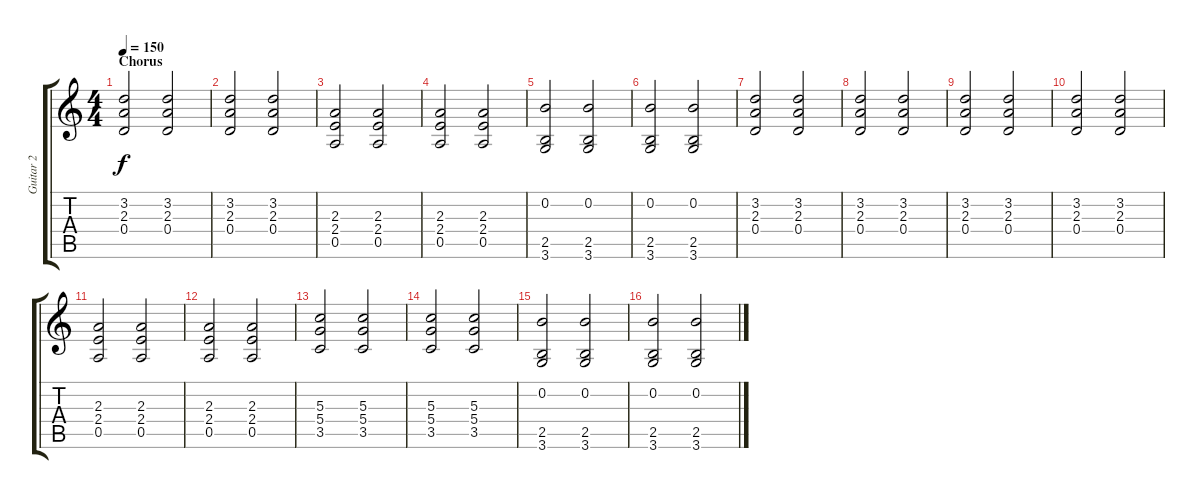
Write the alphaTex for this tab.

\track ("Guitar 2" "Guitar 2") {instrument acousticguitarnylon}
\staff {score tabs}
\tuning (E4 B3 G3 D3 A2 E2) {hide}
\ts (4 4)
\section ("" "Chorus")
\tempo 150
\clef g2
\ks c
(3.2 2.3 0.4).2{dy f} (3.2 2.3 0.4).2 |
(3.2 2.3 0.4).2 (3.2 2.3 0.4).2 |
(2.3 2.4 0.5).2 (2.3 2.4 0.5).2 |
(2.3 2.4 0.5).2 (2.3 2.4 0.5).2 |
(0.2 2.5 3.6).2 (0.2 2.5 3.6).2 |
(0.2 2.5 3.6).2 (0.2 2.5 3.6).2 |
(3.2 2.3 0.4).2 (3.2 2.3 0.4).2 |
(3.2 2.3 0.4).2 (3.2 2.3 0.4).2 |
(3.2 2.3 0.4).2 (3.2 2.3 0.4).2 |
(3.2 2.3 0.4).2 (3.2 2.3 0.4).2 |
(2.3 2.4 0.5).2 (2.3 2.4 0.5).2 |
(2.3 2.4 0.5).2 (2.3 2.4 0.5).2 |
(5.3 5.4 3.5).2 (5.3 5.4 3.5).2 |
(5.3 5.4 3.5).2 (5.3 5.4 3.5).2 |
(0.2 2.5 3.6).2 (0.2 2.5 3.6).2 |
(0.2 2.5 3.6).2 (0.2 2.5 3.6).2
